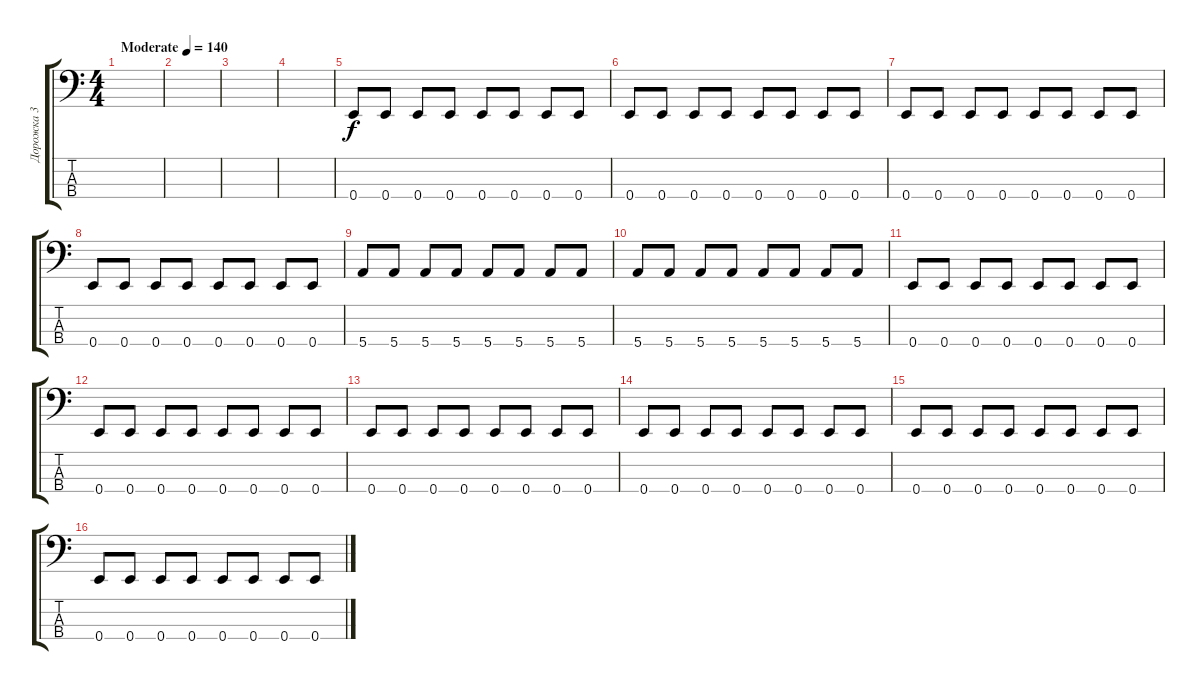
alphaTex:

\track ("Дорожка 3" "Дорожка 3") {instrument electricbasspick}
\staff {score tabs}
\tuning (G2 D2 A1 E1) {hide}
\ts (4 4)
\tempo (140 "Moderate")
\clef f4
\ks c
|
|
|
|
0.4.8 0.4.8 0.4.8 0.4.8 0.4.8 0.4.8 0.4.8 0.4.8 |
0.4.8 0.4.8 0.4.8 0.4.8 0.4.8 0.4.8 0.4.8 0.4.8 |
0.4.8 0.4.8 0.4.8 0.4.8 0.4.8 0.4.8 0.4.8 0.4.8 |
0.4.8 0.4.8 0.4.8 0.4.8 0.4.8 0.4.8 0.4.8 0.4.8 |
5.4.8 5.4.8 5.4.8 5.4.8 5.4.8 5.4.8 5.4.8 5.4.8 |
5.4.8 5.4.8 5.4.8 5.4.8 5.4.8 5.4.8 5.4.8 5.4.8 |
0.4.8 0.4.8 0.4.8 0.4.8 0.4.8 0.4.8 0.4.8 0.4.8 |
0.4.8 0.4.8 0.4.8 0.4.8 0.4.8 0.4.8 0.4.8 0.4.8 |
0.4.8 0.4.8 0.4.8 0.4.8 0.4.8 0.4.8 0.4.8 0.4.8 |
0.4.8 0.4.8 0.4.8 0.4.8 0.4.8 0.4.8 0.4.8 0.4.8 |
0.4.8 0.4.8 0.4.8 0.4.8 0.4.8 0.4.8 0.4.8 0.4.8 |
0.4.8 0.4.8 0.4.8 0.4.8 0.4.8 0.4.8 0.4.8 0.4.8
